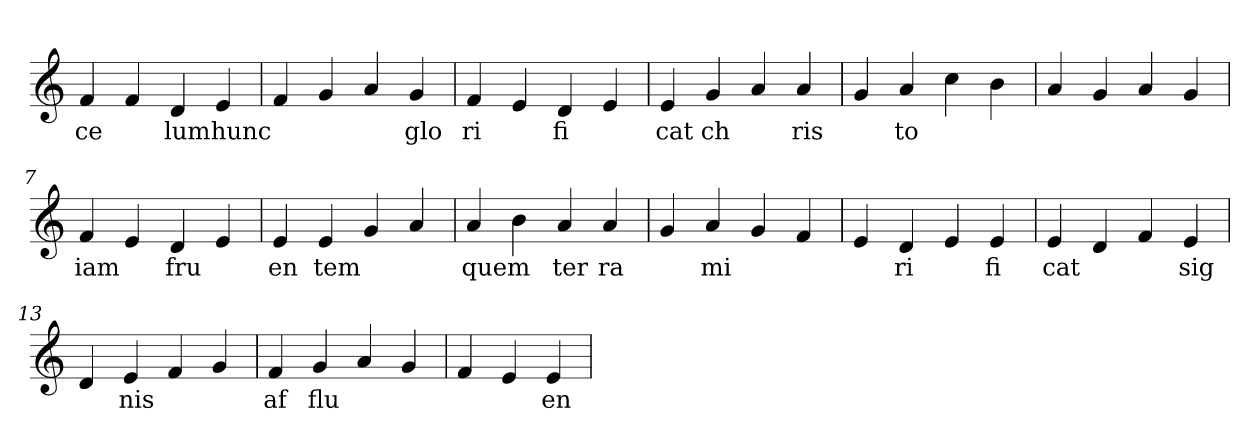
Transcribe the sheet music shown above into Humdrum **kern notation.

**kern	**text
*part1	*part1
*staff1	*staff1
*clefG2	*
=1	=1
4f	ce
4f	.
4d	lum
4e	hunc
=2	=2
4f	.
4g	.
4a	.
4g	glo
=3	=3
4f	ri
4e	.
4d	fi
4e	.
=4	=4
4e	cat
4g	ch
4a	.
4a	ris
=5	=5
4g	.
4a	to
4cc	.
4b	.
=6	=6
4a	.
4g	.
4a	.
4g	.
=7	=7
4f	iam
4e	.
4d	fru
4e	.
=8	=8
4e	en
4e	tem
4g	.
4a	.
=9	=9
4a	quem
4b	.
4a	ter
4a	ra
=10	=10
4g	.
4a	mi
4g	.
4f	.
=11	=11
4e	.
4d	ri
4e	.
4e	fi
=12	=12
4e	cat
4d	.
4f	.
4e	sig
=13	=13
4d	.
4e	nis
4f	.
4g	.
=14	=14
4f	af
4g	flu
4a	.
4g	.
=15	=15
4f	.
4e	.
4e	en
=	=
*-	*-
